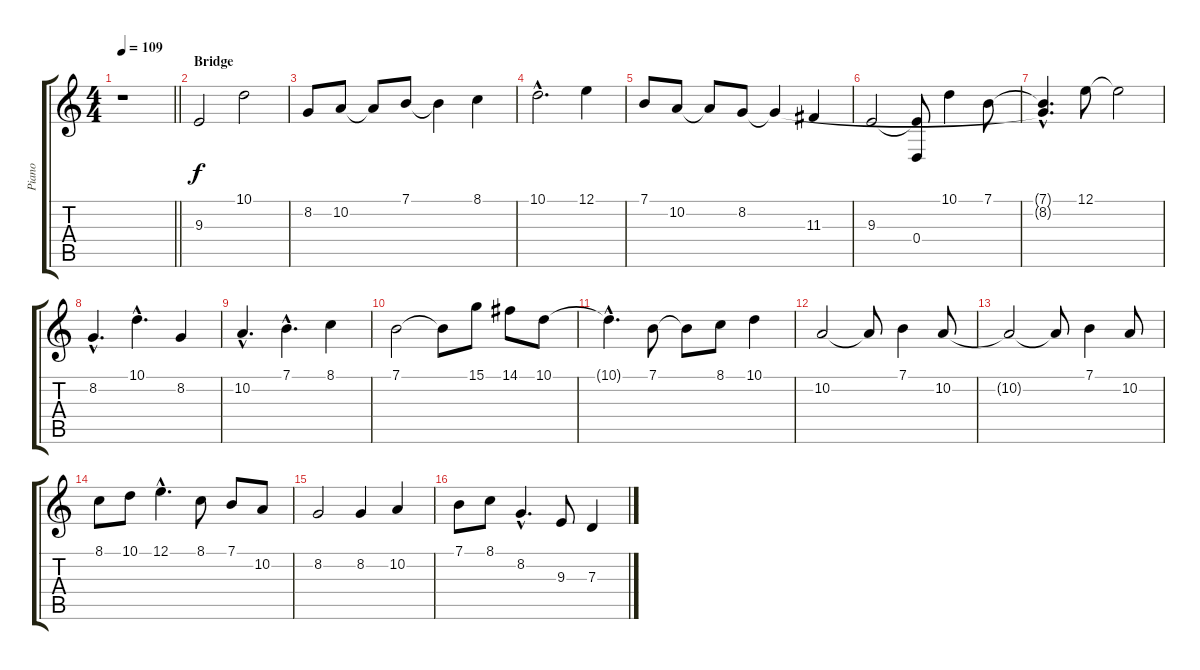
\track ("Piano" "Piano") {instrument brightacousticpiano}
\staff {score tabs}
\tuning (E4 B3 G3 D3 A2 E2) {hide}
\ts (4 4)
\tempo 109
\clef g2
\barLineRight lightlight
\ks c
r.1{dy f} |
\section ("" "Bridge")
9.3.2 10.1.2 |
8.2.8 10.2.8 10.2{t}.8 7.1.8 7.1{t}.4 8.1.4 |
10.1{hac}.2{d} 12.1.4 |
7.1.8 10.2.8 10.2{t}.8 8.2.8 8.2{t}.4 11.3.4 |
9.3.2 (9.3{t} 0.4).8 10.1.4 7.1.8 |
(7.1{hac t} 8.2{hac t}).4{d} 12.1.8 12.1{t}.2 |
8.2{hac}.4{d} 10.1{hac}.4{d} 8.2.4 |
10.2{hac}.4{d} 7.1{hac}.4{d} 8.1.4 |
7.1.2 7.1{t}.8 15.1.8 14.1.8 10.1.8 |
10.1{hac t}.4{d} 7.1.8 7.1{t}.8 8.1.8 10.1.4 |
10.2.2 10.2{t}.8 7.1.4 10.2.8 |
10.2{t}.2 10.2{t}.8 7.1.4 10.2.8 |
8.1.8 10.1.8 12.1{hac}.4{d} 8.1.8 7.1.8 10.2.8 |
8.2.2 8.2.4 10.2.4 |
7.1.8 8.1.8 8.2{hac}.4{d} 9.3.8 7.3.4
